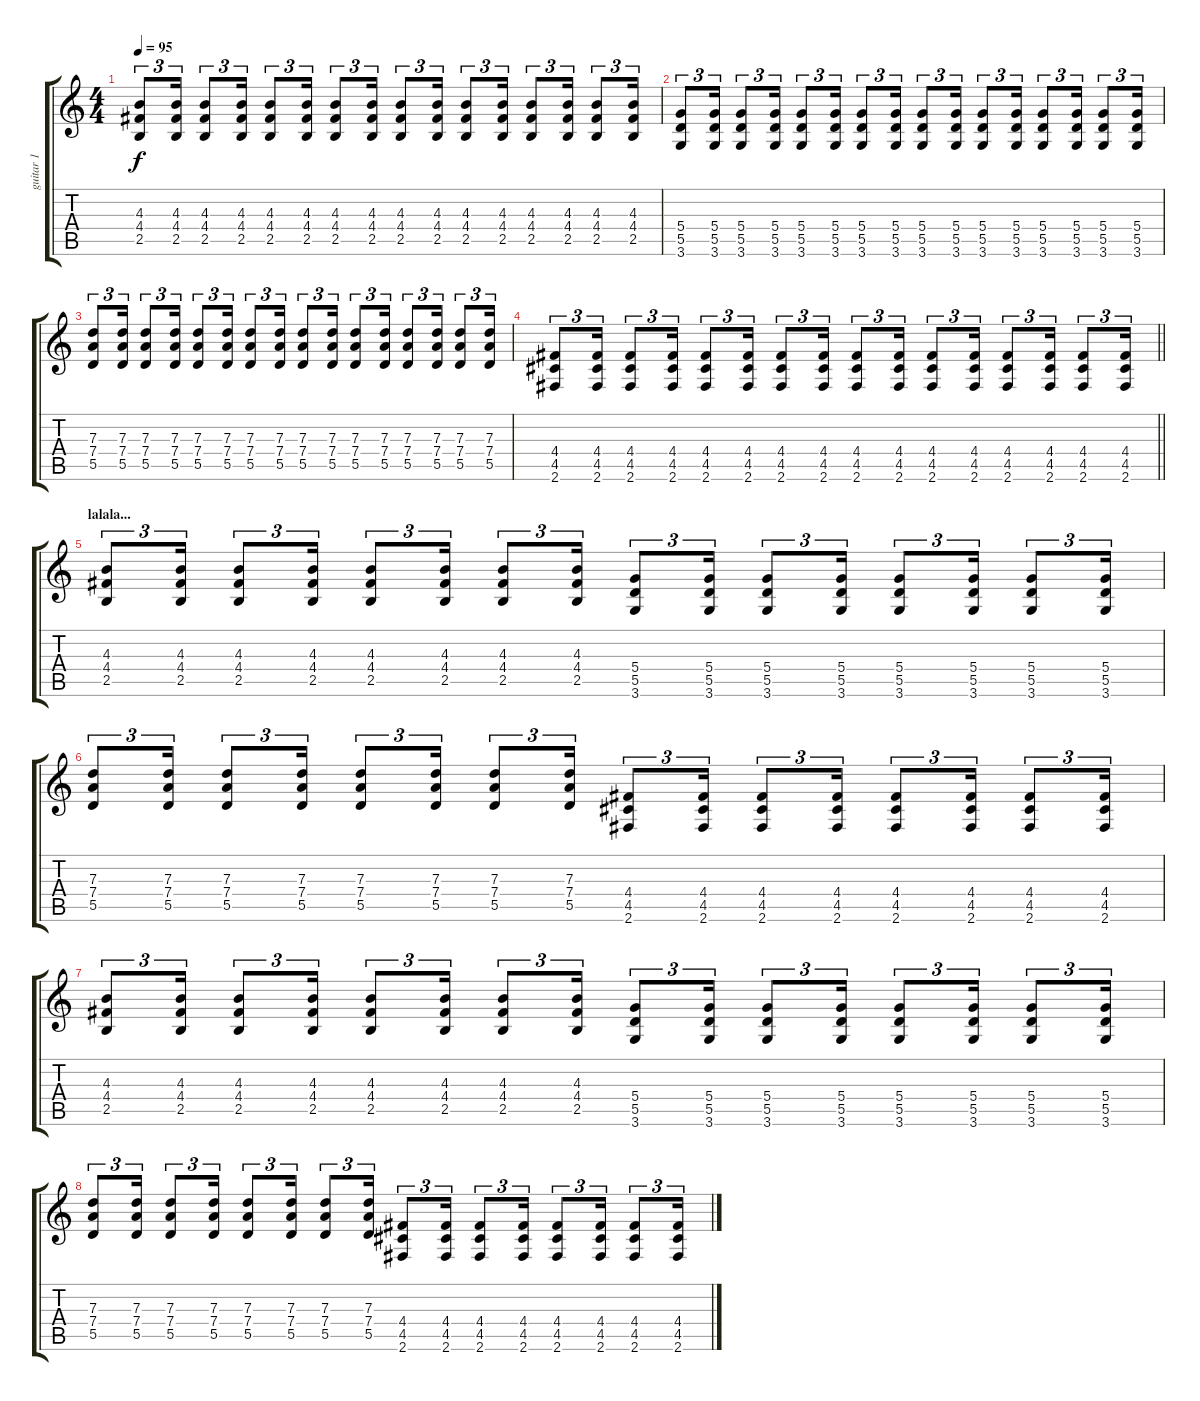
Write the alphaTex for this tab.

\track ("guitar 1" "guitar 1") {instrument acousticguitarsteel}
\staff {score tabs}
\tuning (E4 B3 G3 D3 A2 E2) {hide}
\ts (4 4)
\tempo 95
\clef g2
\ks c
(4.3 4.4 2.5).8{tu (3 2) dy f} (4.3 4.4 2.5).16{tu (3 2)} (4.3 4.4 2.5).8{tu (3 2)} (4.3 4.4 2.5).16{tu (3 2)} (4.3 4.4 2.5).8{tu (3 2)} (4.3 4.4 2.5).16{tu (3 2)} (4.3 4.4 2.5).8{tu (3 2)} (4.3 4.4 2.5).16{tu (3 2)} (4.3 4.4 2.5).8{tu (3 2)} (4.3 4.4 2.5).16{tu (3 2)} (4.3 4.4 2.5).8{tu (3 2)} (4.3 4.4 2.5).16{tu (3 2)} (4.3 4.4 2.5).8{tu (3 2)} (4.3 4.4 2.5).16{tu (3 2)} (4.3 4.4 2.5).8{tu (3 2)} (4.3 4.4 2.5).16{tu (3 2)} |
(5.4 5.5 3.6).8{tu (3 2)} (5.4 5.5 3.6).16{tu (3 2)} (5.4 5.5 3.6).8{tu (3 2)} (5.4 5.5 3.6).16{tu (3 2)} (5.4 5.5 3.6).8{tu (3 2)} (5.4 5.5 3.6).16{tu (3 2)} (5.4 5.5 3.6).8{tu (3 2)} (5.4 5.5 3.6).16{tu (3 2)} (5.4 5.5 3.6).8{tu (3 2)} (5.4 5.5 3.6).16{tu (3 2)} (5.4 5.5 3.6).8{tu (3 2)} (5.4 5.5 3.6).16{tu (3 2)} (5.4 5.5 3.6).8{tu (3 2)} (5.4 5.5 3.6).16{tu (3 2)} (5.4 5.5 3.6).8{tu (3 2)} (5.4 5.5 3.6).16{tu (3 2)} |
(7.3 7.4 5.5).8{tu (3 2)} (7.3 7.4 5.5).16{tu (3 2)} (7.3 7.4 5.5).8{tu (3 2)} (7.3 7.4 5.5).16{tu (3 2)} (7.3 7.4 5.5).8{tu (3 2)} (7.3 7.4 5.5).16{tu (3 2)} (7.3 7.4 5.5).8{tu (3 2)} (7.3 7.4 5.5).16{tu (3 2)} (7.3 7.4 5.5).8{tu (3 2)} (7.3 7.4 5.5).16{tu (3 2)} (7.3 7.4 5.5).8{tu (3 2)} (7.3 7.4 5.5).16{tu (3 2)} (7.3 7.4 5.5).8{tu (3 2)} (7.3 7.4 5.5).16{tu (3 2)} (7.3 7.4 5.5).8{tu (3 2)} (7.3 7.4 5.5).16{tu (3 2)} |
\barLineRight lightlight
(4.4 4.5 2.6).8{tu (3 2)} (4.4 4.5 2.6).16{tu (3 2)} (4.4 4.5 2.6).8{tu (3 2)} (4.4 4.5 2.6).16{tu (3 2)} (4.4 4.5 2.6).8{tu (3 2)} (4.4 4.5 2.6).16{tu (3 2)} (4.4 4.5 2.6).8{tu (3 2)} (4.4 4.5 2.6).16{tu (3 2)} (4.4 4.5 2.6).8{tu (3 2)} (4.4 4.5 2.6).16{tu (3 2)} (4.4 4.5 2.6).8{tu (3 2)} (4.4 4.5 2.6).16{tu (3 2)} (4.4 4.5 2.6).8{tu (3 2)} (4.4 4.5 2.6).16{tu (3 2)} (4.4 4.5 2.6).8{tu (3 2)} (4.4 4.5 2.6).16{tu (3 2)} |
\section ("" "lalala...")
(4.3 4.4 2.5).8{tu (3 2)} (4.3 4.4 2.5).16{tu (3 2)} (4.3 4.4 2.5).8{tu (3 2)} (4.3 4.4 2.5).16{tu (3 2)} (4.3 4.4 2.5).8{tu (3 2)} (4.3 4.4 2.5).16{tu (3 2)} (4.3 4.4 2.5).8{tu (3 2)} (4.3 4.4 2.5).16{tu (3 2)} (5.4 5.5 3.6).8{tu (3 2)} (5.4 5.5 3.6).16{tu (3 2)} (5.4 5.5 3.6).8{tu (3 2)} (5.4 5.5 3.6).16{tu (3 2)} (5.4 5.5 3.6).8{tu (3 2)} (5.4 5.5 3.6).16{tu (3 2)} (5.4 5.5 3.6).8{tu (3 2)} (5.4 5.5 3.6).16{tu (3 2)} |
(7.3 7.4 5.5).8{tu (3 2)} (7.3 7.4 5.5).16{tu (3 2)} (7.3 7.4 5.5).8{tu (3 2)} (7.3 7.4 5.5).16{tu (3 2)} (7.3 7.4 5.5).8{tu (3 2)} (7.3 7.4 5.5).16{tu (3 2)} (7.3 7.4 5.5).8{tu (3 2)} (7.3 7.4 5.5).16{tu (3 2)} (4.4 4.5 2.6).8{tu (3 2)} (4.4 4.5 2.6).16{tu (3 2)} (4.4 4.5 2.6).8{tu (3 2)} (4.4 4.5 2.6).16{tu (3 2)} (4.4 4.5 2.6).8{tu (3 2)} (4.4 4.5 2.6).16{tu (3 2)} (4.4 4.5 2.6).8{tu (3 2)} (4.4 4.5 2.6).16{tu (3 2)} |
(4.3 4.4 2.5).8{tu (3 2)} (4.3 4.4 2.5).16{tu (3 2)} (4.3 4.4 2.5).8{tu (3 2)} (4.3 4.4 2.5).16{tu (3 2)} (4.3 4.4 2.5).8{tu (3 2)} (4.3 4.4 2.5).16{tu (3 2)} (4.3 4.4 2.5).8{tu (3 2)} (4.3 4.4 2.5).16{tu (3 2)} (5.4 5.5 3.6).8{tu (3 2)} (5.4 5.5 3.6).16{tu (3 2)} (5.4 5.5 3.6).8{tu (3 2)} (5.4 5.5 3.6).16{tu (3 2)} (5.4 5.5 3.6).8{tu (3 2)} (5.4 5.5 3.6).16{tu (3 2)} (5.4 5.5 3.6).8{tu (3 2)} (5.4 5.5 3.6).16{tu (3 2)} |
(7.3 7.4 5.5).8{tu (3 2)} (7.3 7.4 5.5).16{tu (3 2)} (7.3 7.4 5.5).8{tu (3 2)} (7.3 7.4 5.5).16{tu (3 2)} (7.3 7.4 5.5).8{tu (3 2)} (7.3 7.4 5.5).16{tu (3 2)} (7.3 7.4 5.5).8{tu (3 2)} (7.3 7.4 5.5).16{tu (3 2)} (4.4 4.5 2.6).8{tu (3 2)} (4.4 4.5 2.6).16{tu (3 2)} (4.4 4.5 2.6).8{tu (3 2)} (4.4 4.5 2.6).16{tu (3 2)} (4.4 4.5 2.6).8{tu (3 2)} (4.4 4.5 2.6).16{tu (3 2)} (4.4 4.5 2.6).8{tu (3 2)} (4.4 4.5 2.6).16{tu (3 2)}
